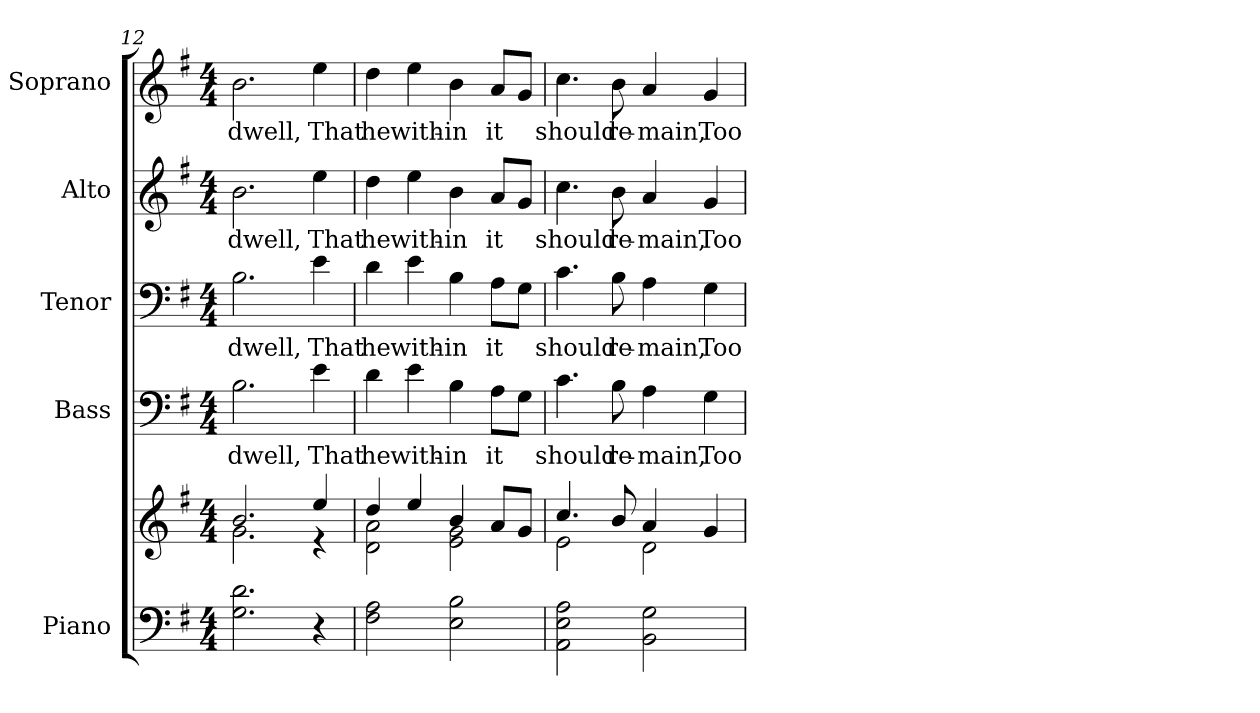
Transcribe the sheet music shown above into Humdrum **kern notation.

**kern	**kern	**kern	**text	**kern	**text	**kern	**text	**kern	**text
*part5	*part5	*part4	*part4	*part3	*part3	*part2	*part2	*part1	*part1
*staff6	*staff5	*staff4	*staff4	*staff3	*staff3	*staff2	*staff2	*staff1	*staff1
*I"Piano	*	*I"Bass	*	*I"Tenor	*	*I"Alto	*	*I"Soprano	*
*I'Pno.	*	*I'B.	*	*I'T.	*	*I'A.	*	*I'S.	*
*clefF4	*clefG2	*clefF4	*	*clefF4	*	*clefG2	*	*clefG2	*
*k[f#]	*k[f#]	*k[f#]	*	*k[f#]	*	*k[f#]	*	*k[f#]	*
*G:	*G:	*G:	*	*G:	*	*G:	*	*G:	*
*M4/4	*M4/4	*M4/4	*	*M4/4	*	*M4/4	*	*M4/4	*
=12	=12	=12	=12	=12	=12	=12	=12	=12	=12
*	*^	*	*	*	*	*	*	*	*
!	!	!	!	!LO:LY:b:color=#000000	!	!	!	!	!	!
!	!	!	!	!	!	!LO:LY:b:color=#000000	!	!	!	!
!	!	!	!	!	!	!	!	!LO:LY:b:color=#000000	!	!
!	!	!	!	!	!	!	!	!	!	!LO:LY:b:color=#000000
2.Gi\ 2.di	2.bi/	2.gi\	2.Bi\	dwell,	2.Bi\	dwell,	2.bi\	dwell,	2.bi\	dwell,
!	!	!	!	!LO:LY:b:color=#000000	!	!	!	!	!	!
!	!	!	!	!	!	!LO:LY:b:color=#000000	!	!	!	!
!	!	!	!	!	!	!	!	!LO:LY:b:color=#000000	!	!
!	!	!	!	!	!	!	!	!	!	!LO:LY:b:color=#000000
4r	4eei/	4r	4ei\	That	4ei\	That	4eei\	That	4eei\	That
!!LO:PB:g=z
=13	=13	=13	=13	=13	=13	=13	=13	=13	=13	=13
!	!	!	!	!LO:LY:b:color=#000000	!	!	!	!	!	!
!	!	!	!	!	!	!LO:LY:b:color=#000000	!	!	!	!
!	!	!	!	!	!	!	!	!LO:LY:b:color=#000000	!	!
!	!	!	!	!	!	!	!	!	!	!LO:LY:b:color=#000000
2F#i\ 2Ai	4ddi/	2di\ 2ai	4di\	he	4di\	he	4ddi\	he	4ddi\	he
!	!	!	!	!LO:LY:b:color=#000000	!	!	!	!	!	!
!	!	!	!	!	!	!LO:LY:b:color=#000000	!	!	!	!
!	!	!	!	!	!	!	!	!LO:LY:b:color=#000000	!	!
!	!	!	!	!	!	!	!	!	!	!LO:LY:b:color=#000000
.	4eei/	.	4ei\	with-	4ei\	with-	4eei\	with-	4eei\	with-
!	!	!	!	!LO:LY:b:color=#000000	!	!	!	!	!	!
!	!	!	!	!	!	!LO:LY:b:color=#000000	!	!	!	!
!	!	!	!	!	!	!	!	!LO:LY:b:color=#000000	!	!
!	!	!	!	!	!	!	!	!	!	!LO:LY:b:color=#000000
2Ei\ 2Bi	4bi/	2ei\ 2gi	4Bi\	-in	4Bi\	-in	4bi\	-in	4bi\	-in
!	!	!	!	!LO:LY:b:color=#000000	!	!	!	!	!	!
!	!	!	!	!	!	!LO:LY:b:color=#000000	!	!	!	!
!	!	!	!	!	!	!	!	!LO:LY:b:color=#000000	!	!
!	!	!	!	!	!	!	!	!	!	!LO:LY:b:color=#000000
.	8ai/L	.	8Ai\L	it	8Ai\L	it	8ai/L	it	8ai/L	it
.	8gi/J	.	8Gi\J	.	8Gi\J	.	8gi/J	.	8gi/J	.
=14	=14	=14	=14	=14	=14	=14	=14	=14	=14	=14
!	!	!	!	!LO:LY:b:color=#000000	!	!	!	!	!	!
!	!	!	!	!	!	!LO:LY:b:color=#000000	!	!	!	!
!	!	!	!	!	!	!	!	!LO:LY:b:color=#000000	!	!
!	!	!	!	!	!	!	!	!	!	!LO:LY:b:color=#000000
2AAi\ 2Ei 2Ai	4.cci/	2ei\	4.ci\	should	4.ci\	should	4.cci\	should	4.cci\	should
!	!	!	!	!LO:LY:b:color=#000000	!	!	!	!	!	!
!	!	!	!	!	!	!LO:LY:b:color=#000000	!	!	!	!
!	!	!	!	!	!	!	!	!LO:LY:b:color=#000000	!	!
!	!	!	!	!	!	!	!	!	!	!LO:LY:b:color=#000000
.	8bi/	.	8Bi\	re-	8Bi\	re-	8bi\	re-	8bi\	re-
!	!	!	!	!LO:LY:b:color=#000000	!	!	!	!	!	!
!	!	!	!	!	!	!LO:LY:b:color=#000000	!	!	!	!
!	!	!	!	!	!	!	!	!LO:LY:b:color=#000000	!	!
!	!	!	!	!	!	!	!	!	!	!LO:LY:b:color=#000000
2BBi\ 2Gi	4ai/	2di\	4Ai\	-main,	4Ai\	-main,	4ai/	-main,	4ai/	-main,
!	!	!	!	!LO:LY:b:color=#000000	!	!	!	!	!	!
!	!	!	!	!	!	!LO:LY:b:color=#000000	!	!	!	!
!	!	!	!	!	!	!	!	!LO:LY:b:color=#000000	!	!
!	!	!	!	!	!	!	!	!	!	!LO:LY:b:color=#000000
.	4gi/	.	4Gi\	Too	4Gi\	Too	4gi/	Too	4gi/	Too
*	*v	*v	*	*	*	*	*	*	*	*
=	=	=	=	=	=	=	=	=	=
*-	*-	*-	*-	*-	*-	*-	*-	*-	*-
